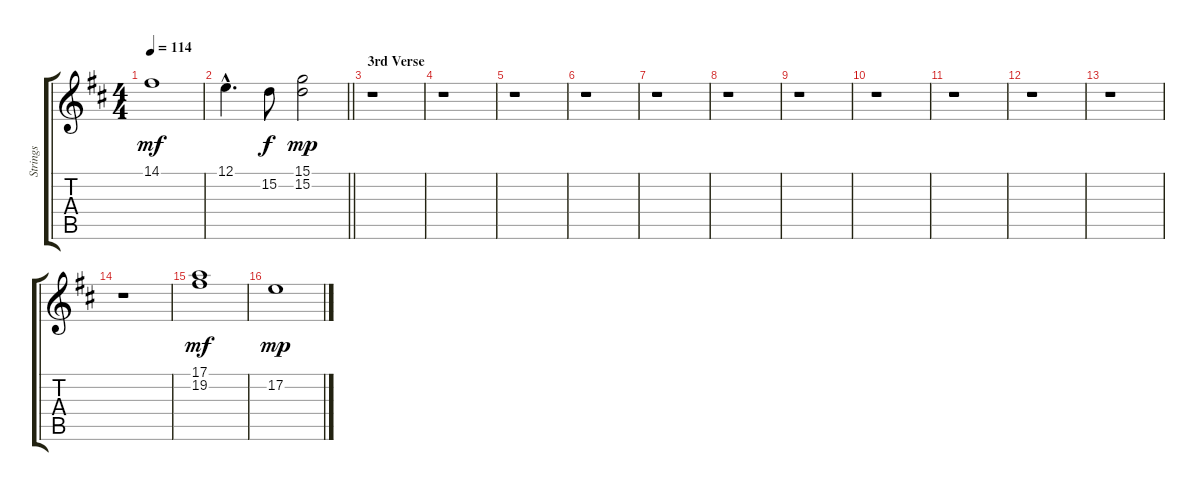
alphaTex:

\track ("Strings" "Strings") {instrument stringensemble2}
\staff {score tabs}
\tuning (E4 B3 G3 D3 A2 E2) {hide}
\ts (4 4)
\tempo 114
\clef g2
\ks d
14.1.1{dy mf} |
\barLineRight lightlight
12.1{hac}.4{d} 15.2.8{dy f} (15.1 15.2).2{dy mp} |
\section ("" "3rd Verse")
r.1 |
r.1 |
r.1 |
r.1 |
r.1 |
r.1 |
r.1 |
r.1 |
r.1 |
r.1 |
r.1 |
r.1 |
(17.1 19.2).1{dy mf} |
17.2.1{dy mp}
